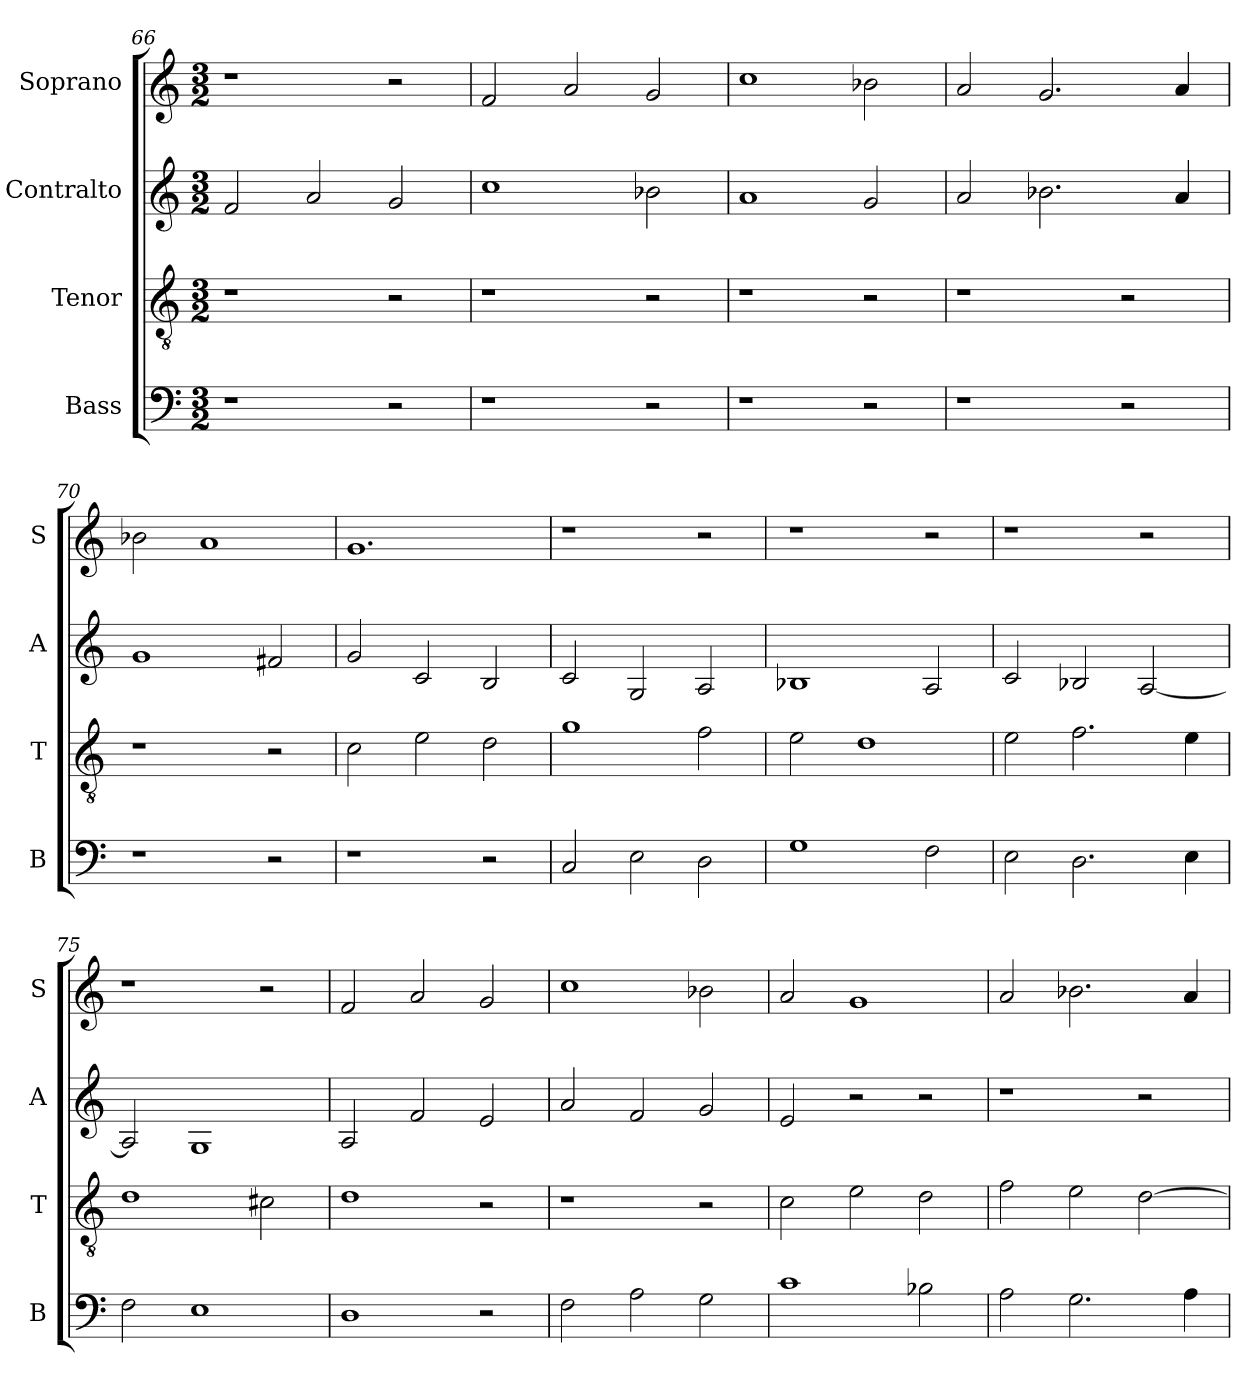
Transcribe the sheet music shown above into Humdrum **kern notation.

**kern	**kern	**kern	**kern
*part4	*part3	*part2	*part1
*staff4	*staff3	*staff2	*staff1
*I"Bass	*I"Tenor	*I"Contralto	*I"Soprano
*I'B	*I'T	*I'A	*I'S
*clefF4	*clefGv2	*clefG2	*clefG2
*k[]	*k[]	*k[]	*k[]
*M3/2	*M3/2	*M3/2	*M3/2
=66	=66	=66	=66
1r	1r	2f	1r
.	.	2a	.
2r	2r	2g	2r
=67	=67	=67	=67
1r	1r	1cc	2f
.	.	.	2a
2r	2r	2b-X	2g
=68	=68	=68	=68
1r	1r	1a	1cc
2r	2r	2g	2b-X
=69	=69	=69	=69
1r	1r	2a	2a
.	.	2.b-X	2.g
2r	2r	.	.
.	.	4a	4a
=70	=70	=70	=70
1r	1r	1g	2b-X
.	.	.	1a
2r	2r	2f#X	.
=71	=71	=71	=71
1r	2c	2g	1.g
.	2e	2c	.
2r	2d	2B	.
=72	=72	=72	=72
2C	1g	2c	1r
2E	.	2G	.
2D	2f	2A	2r
=73	=73	=73	=73
1G	2e	1B-X	1r
.	1d	.	.
2F	.	2A	2r
=74	=74	=74	=74
2E	2e	2c	1r
2.D	2.f	2B-X	.
.	.	[2A	2r
4E	4e	.	.
=75	=75	=75	=75
2F	1d	2A]	1r
1E	.	1G	.
.	2c#X	.	2r
=76	=76	=76	=76
1D	1d	2A	2f
.	.	2f	2a
2r	2r	2e	2g
=77	=77	=77	=77
2F	1r	2a	1cc
2A	.	2f	.
2G	2r	2g	2b-X
=78	=78	=78	=78
1c	2c	2e	2a
.	2e	2r	1g
2B-X	2d	2r	.
=79	=79	=79	=79
2A	2f	1r	2a
2.G	2e	.	2.b-X
.	[2d	2r	.
4A	.	.	4a
=	=	=	=
*-	*-	*-	*-
